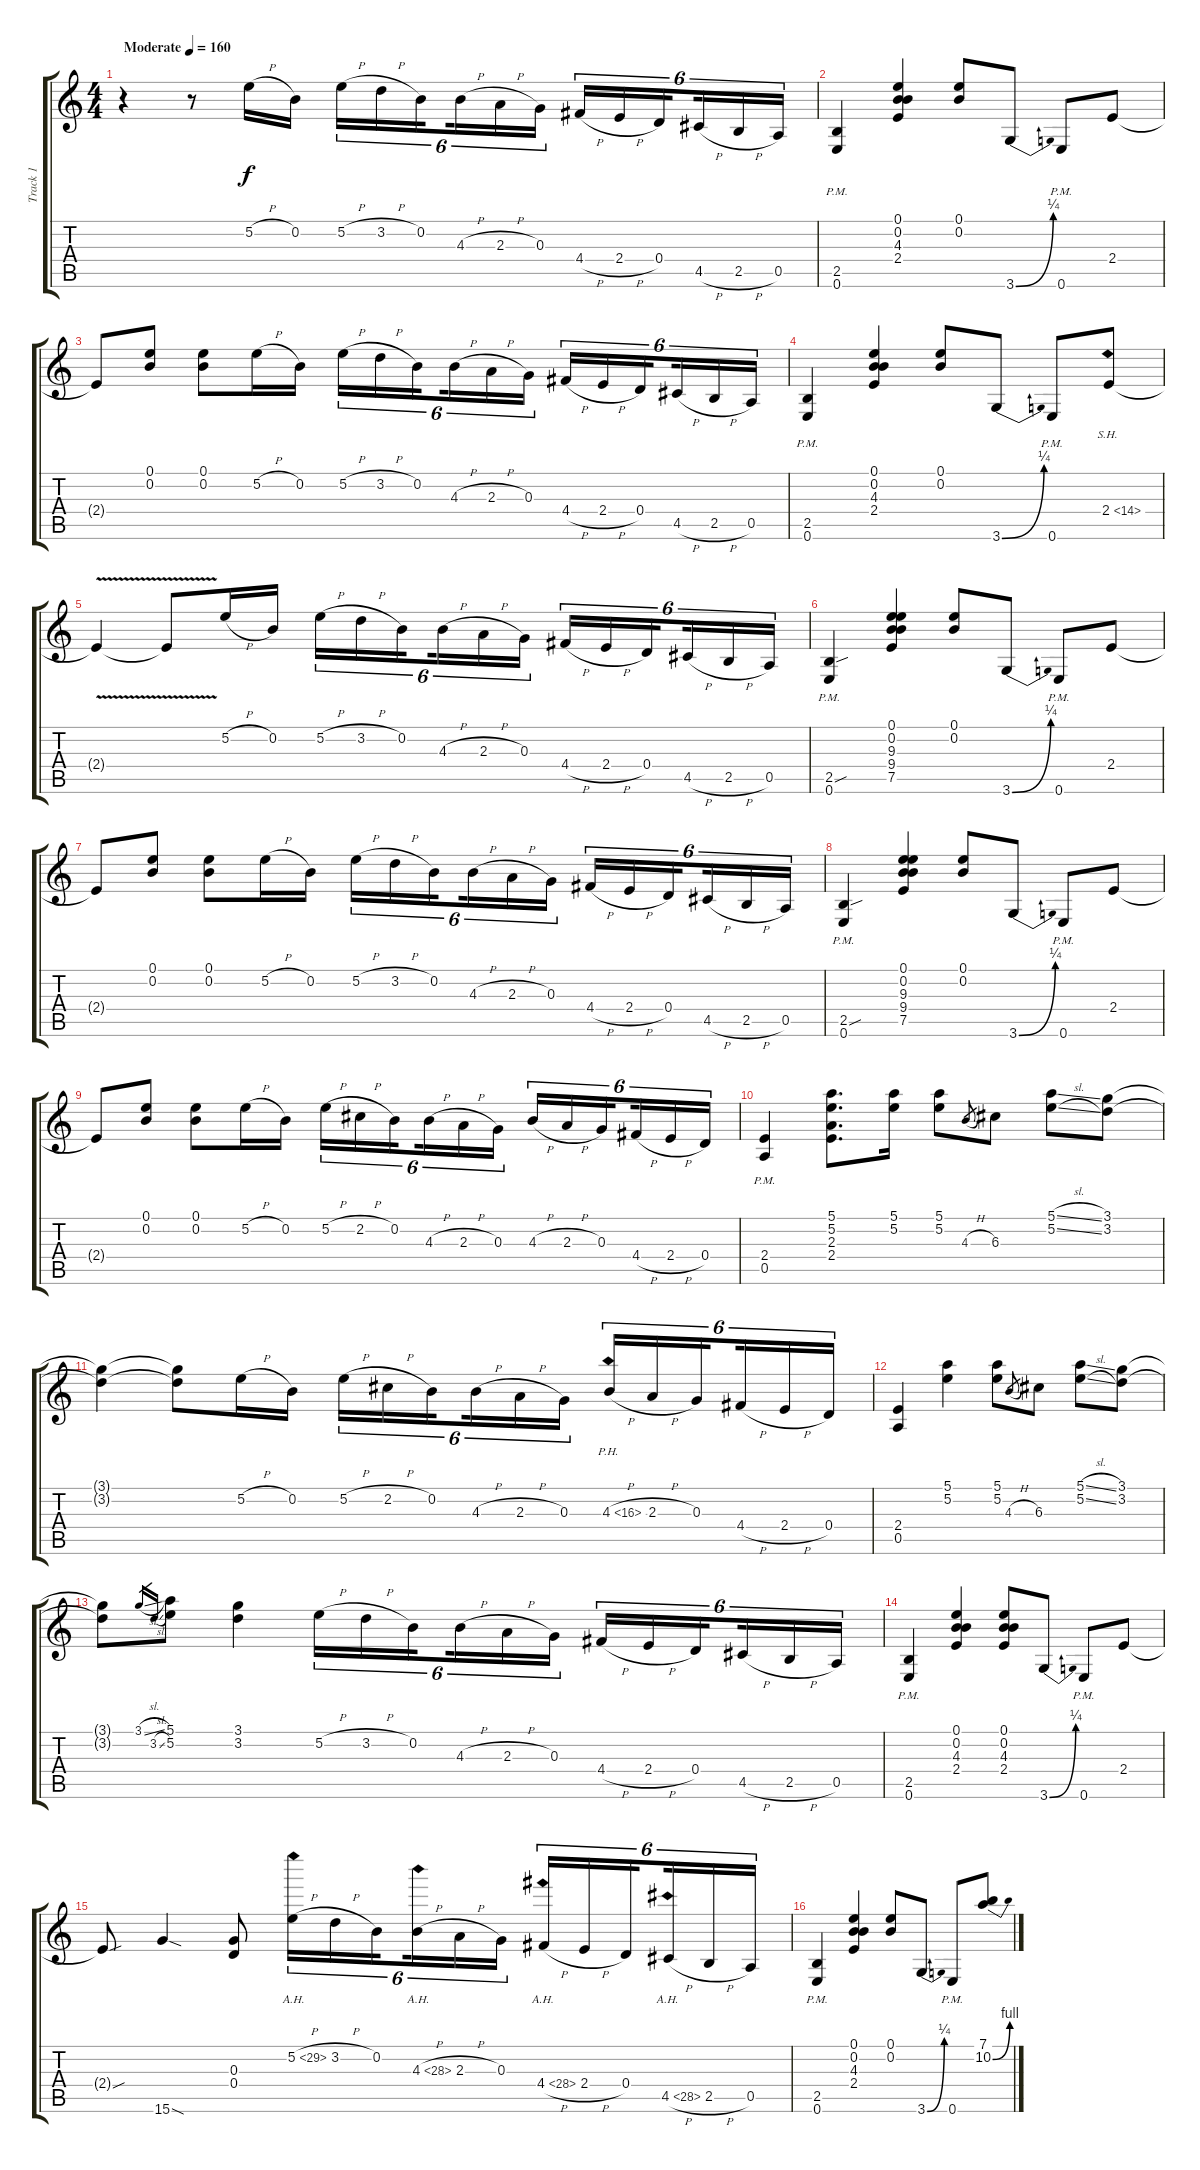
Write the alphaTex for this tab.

\track ("Track 1" "Track 1") {instrument distortionguitar}
\staff {score tabs}
\tuning (E4 B3 G3 D3 A2 E2) {hide}
\ts (4 4)
\tempo (160 "Moderate")
\clef g2
\ks c
r.4{dy f instrument distortionguitar} r.8 5.2{h}.16 0.2.16 5.2{h}.16{tu (6 4)} 3.2{h}.16{tu (6 4)} 0.2.16{tu (6 4) beam splitsecondary} 4.3{h}.16{tu (6 4)} 2.3{h}.16{tu (6 4)} 0.3.16{tu (6 4)} 4.4{h}.16{tu (6 4)} 2.4{h}.16{tu (6 4)} 0.4.16{tu (6 4) beam splitsecondary} 4.5{h}.16{tu (6 4)} 2.5{h}.16{tu (6 4)} 0.5.16{tu (6 4)} |
(2.5{pm} 0.6{pm}).4 (0.1 0.2 4.3 2.4).4 (0.1 0.2).8 3.6{be (bend 0 0 60 1)}.8 0.6{pm}.8 2.4.8 |
2.4{t}.8 (0.1 0.2).8 (0.1 0.2).8 5.2{h}.16 0.2.16 5.2{h}.16{tu (6 4)} 3.2{h}.16{tu (6 4)} 0.2.16{tu (6 4) beam splitsecondary} 4.3{h}.16{tu (6 4)} 2.3{h}.16{tu (6 4)} 0.3.16{tu (6 4)} 4.4{h}.16{tu (6 4)} 2.4{h}.16{tu (6 4)} 0.4.16{tu (6 4) beam splitsecondary} 4.5{h}.16{tu (6 4)} 2.5{h}.16{tu (6 4)} 0.5.16{tu (6 4)} |
(2.5{pm} 0.6{pm}).4 (0.1 0.2 4.3 2.4).4 (0.1 0.2).8 3.6{be (bend 0 0 60 1)}.8 0.6{pm}.8 2.4{sh 12}.8 |
2.4{v t}.4 2.4{t}.8 5.2{h}.16 0.2.16 5.2{h}.16{tu (6 4)} 3.2{h}.16{tu (6 4)} 0.2.16{tu (6 4) beam splitsecondary} 4.3{h}.16{tu (6 4)} 2.3{h}.16{tu (6 4)} 0.3.16{tu (6 4)} 4.4{h}.16{tu (6 4)} 2.4{h}.16{tu (6 4)} 0.4.16{tu (6 4) beam splitsecondary} 4.5{h}.16{tu (6 4)} 2.5{h}.16{tu (6 4)} 0.5.16{tu (6 4)} |
(2.5{sou pm} 0.6{pm}).4 (0.1 0.2 9.3 9.4 7.5).4 (0.1 0.2).8 3.6{be (bend 0 0 60 1)}.8 0.6{pm}.8 2.4.8 |
2.4{t}.8 (0.1 0.2).8 (0.1 0.2).8 5.2{h}.16 0.2.16 5.2{h}.16{tu (6 4)} 3.2{h}.16{tu (6 4)} 0.2.16{tu (6 4) beam splitsecondary} 4.3{h}.16{tu (6 4)} 2.3{h}.16{tu (6 4)} 0.3.16{tu (6 4)} 4.4{h}.16{tu (6 4)} 2.4{h}.16{tu (6 4)} 0.4.16{tu (6 4) beam splitsecondary} 4.5{h}.16{tu (6 4)} 2.5{h}.16{tu (6 4)} 0.5.16{tu (6 4)} |
(2.5{sou pm} 0.6{pm}).4 (0.1 0.2 9.3 9.4 7.5).4 (0.1 0.2).8 3.6{be (bend 0 0 60 1)}.8 0.6{pm}.8 2.4.8 |
2.4{t}.8 (0.1 0.2).8 (0.1 0.2).8 5.2{h}.16 0.2.16 5.2{h}.16{tu (6 4)} 2.2{h}.16{tu (6 4)} 0.2.16{tu (6 4) beam splitsecondary} 4.3{h}.16{tu (6 4)} 2.3{h}.16{tu (6 4)} 0.3.16{tu (6 4)} 4.3{h}.16{tu (6 4)} 2.3{h}.16{tu (6 4)} 0.3.16{tu (6 4) beam splitsecondary} 4.4{h}.16{tu (6 4)} 2.4{h}.16{tu (6 4)} 0.4.16{tu (6 4)} |
(2.4{pm} 0.5{pm}).4 (5.1 5.2 2.3 2.4).8{d} (5.1 5.2).16 (5.1 5.2).8 4.3{h}.8{gr} 6.3.8 (5.1{sl} 5.2{sl}).8 (3.1 3.2).8 |
(3.1{t} 3.2{t}).4 (3.1{t} 3.2{t}).8 5.2{h}.16 0.2.16 5.2{h}.16{tu (6 4)} 2.2{h}.16{tu (6 4)} 0.2.16{tu (6 4) beam splitsecondary} 4.3{h}.16{tu (6 4)} 2.3{h}.16{tu (6 4)} 0.3.16{tu (6 4)} 4.3{ph 12 h}.16{tu (6 4)} 2.3{h}.16{tu (6 4)} 0.3.16{tu (6 4) beam splitsecondary} 4.4{h}.16{tu (6 4)} 2.4{h}.16{tu (6 4)} 0.4.16{tu (6 4)} |
(2.4 0.5).4 (5.1 5.2).4 (5.1 5.2).8 4.3{h}.8{gr} 6.3.8 (5.1{sl} 5.2{sl}).8 (3.1 3.2).8 |
(3.1{t} 3.2{t}).8 3.1{sl}.16{gr} 3.2{sl}.16{gr} (5.1 5.2).8 (3.1 3.2).4 5.2{h}.16{tu (6 4)} 3.2{h}.16{tu (6 4)} 0.2.16{tu (6 4) beam splitsecondary} 4.3{h}.16{tu (6 4)} 2.3{h}.16{tu (6 4)} 0.3.16{tu (6 4)} 4.4{h}.16{tu (6 4)} 2.4{h}.16{tu (6 4)} 0.4.16{tu (6 4) beam splitsecondary} 4.5{h}.16{tu (6 4)} 2.5{h}.16{tu (6 4)} 0.5.16{tu (6 4)} |
(2.5{pm} 0.6{pm}).4 (0.1 0.2 4.3 2.4).4 (0.1 0.2 4.3 2.4).8 3.6{be (bend 0 0 60 1)}.8 0.6{pm}.8 2.4.8 |
2.4{sou t}.8 15.6{sod}.4 (0.3 0.4).8 5.2{ah 24 h}.16{tu (6 4)} 3.2{h}.16{tu (6 4)} 0.2.16{tu (6 4) beam splitsecondary} 4.3{ah 24 h}.16{tu (6 4)} 2.3{h}.16{tu (6 4)} 0.3.16{tu (6 4)} 4.4{ah 24 h}.16{tu (6 4)} 2.4{h}.16{tu (6 4)} 0.4.16{tu (6 4) beam splitsecondary} 4.5{ah 24 h}.16{tu (6 4)} 2.5{h}.16{tu (6 4)} 0.5.16{tu (6 4)} |
(2.5{pm} 0.6{pm}).4 (0.1 0.2 4.3 2.4).4 (0.1 0.2).8 3.6{be (bend 0 0 60 1)}.8 0.6{pm}.8 (7.1 10.2{be (bend 0 0 60 4)}).8
